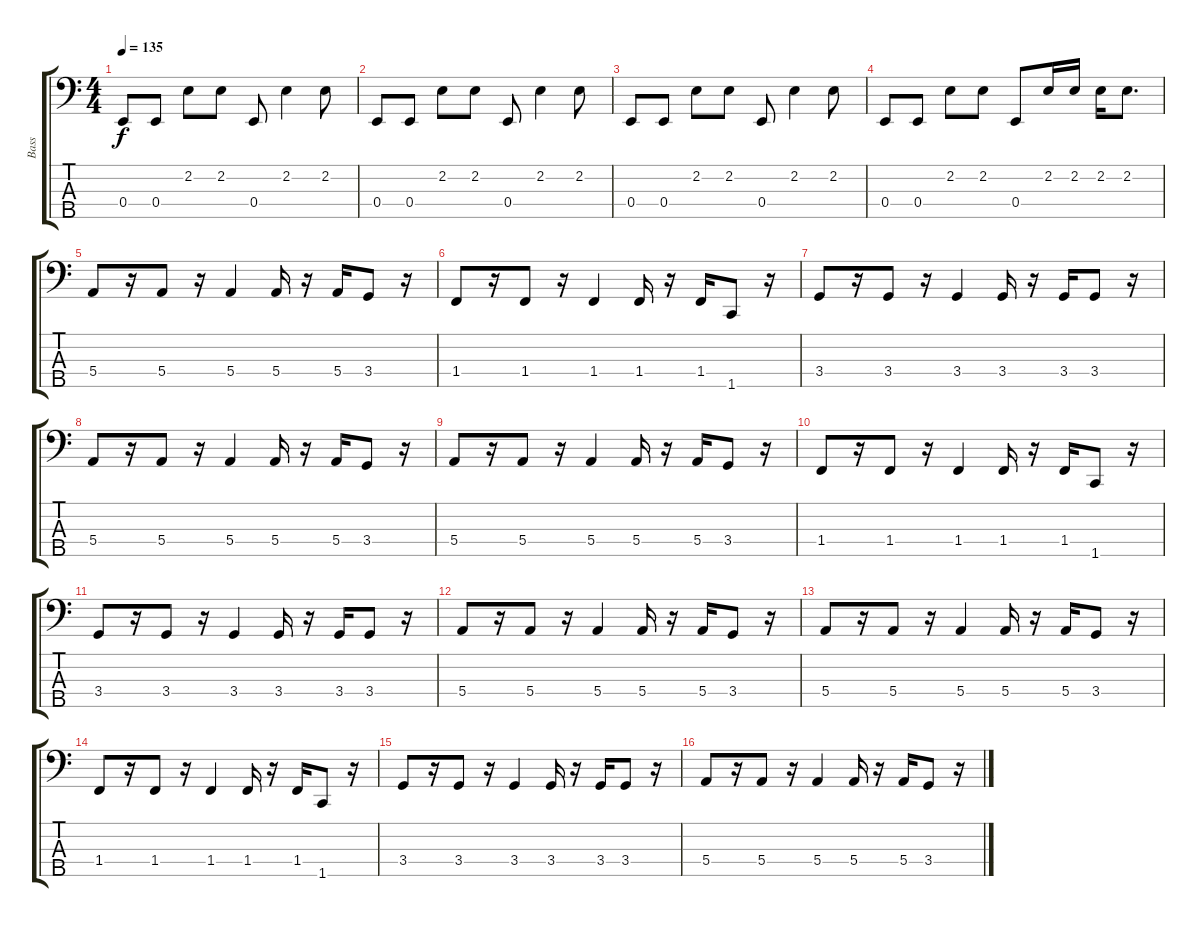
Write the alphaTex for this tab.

\track ("Bass" "Bass") {instrument electricbassfinger}
\staff {score tabs}
\tuning (G2 D2 A1 E1 B0) {hide}
\ts (4 4)
\tempo 135
\clef f4
\ks c
0.4.8{dy f} 0.4.8 2.2.8 2.2.8 0.4.8 2.2.4 2.2.8 |
0.4.8 0.4.8 2.2.8 2.2.8 0.4.8 2.2.4 2.2.8 |
0.4.8 0.4.8 2.2.8 2.2.8 0.4.8 2.2.4 2.2.8 |
0.4.8 0.4.8 2.2.8 2.2.8 0.4.8 2.2.16 2.2.16 2.2.16 2.2.8{d} |
5.4.8 r.16 5.4.8 r.16 5.4.4 5.4.16 r.16 5.4.16 3.4.8 r.16 |
1.4.8 r.16 1.4.8 r.16 1.4.4 1.4.16 r.16 1.4.16 1.5.8 r.16 |
3.4.8 r.16 3.4.8 r.16 3.4.4 3.4.16 r.16 3.4.16 3.4.8 r.16 |
5.4.8 r.16 5.4.8 r.16 5.4.4 5.4.16 r.16 5.4.16 3.4.8 r.16 |
5.4.8 r.16 5.4.8 r.16 5.4.4 5.4.16 r.16 5.4.16 3.4.8 r.16 |
1.4.8 r.16 1.4.8 r.16 1.4.4 1.4.16 r.16 1.4.16 1.5.8 r.16 |
3.4.8 r.16 3.4.8 r.16 3.4.4 3.4.16 r.16 3.4.16 3.4.8 r.16 |
5.4.8 r.16 5.4.8 r.16 5.4.4 5.4.16 r.16 5.4.16 3.4.8 r.16 |
5.4.8 r.16 5.4.8 r.16 5.4.4 5.4.16 r.16 5.4.16 3.4.8 r.16 |
1.4.8 r.16 1.4.8 r.16 1.4.4 1.4.16 r.16 1.4.16 1.5.8 r.16 |
3.4.8 r.16 3.4.8 r.16 3.4.4 3.4.16 r.16 3.4.16 3.4.8 r.16 |
5.4.8 r.16 5.4.8 r.16 5.4.4 5.4.16 r.16 5.4.16 3.4.8 r.16
